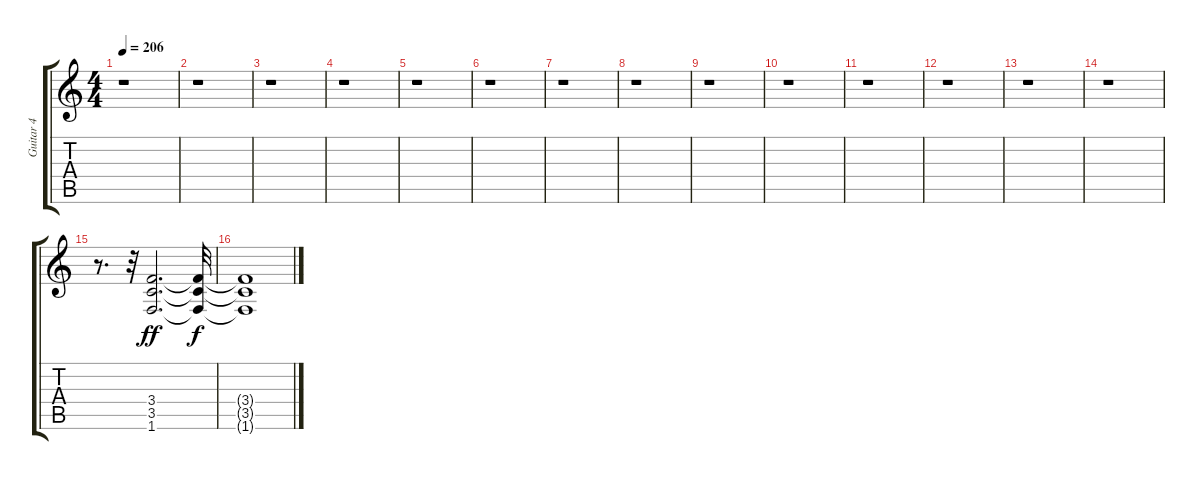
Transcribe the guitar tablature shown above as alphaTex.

\track ("Guitar 4" "Guitar 4") {instrument electricguitarjazz}
\staff {score tabs}
\tuning (E4 B3 G3 D3 A2 E2) {hide}
\ts (4 4)
\tempo 206
\clef g2
\ks c
r.1{dy f} |
r.1 |
r.1 |
r.1 |
r.1 |
r.1 |
r.1 |
r.1 |
r.1 |
r.1 |
r.1 |
r.1 |
r.1 |
r.1 |
r.8{d} r.32 (3.4 3.5 1.6).2{d dy ff} (3.4{t} 3.5{t} 1.6{t}).32{dy f} |
(3.4{t} 3.5{t} 1.6{t}).1
